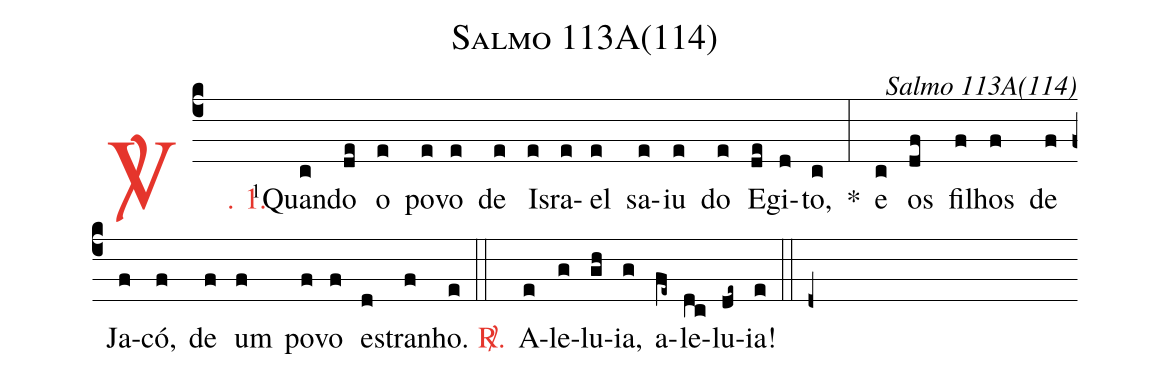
name: Salmo 113A(114);
commentary: Salmo 113A(114);
%%
(c4)

<c><sp>V/</sp>. 1.</c>() <v>\VSup{1}</v>Quan(c)do(de) o(e) po(e)vo(e) de(e) Is(e)ra(e)el(e) sa(e)iu(e) do(e) E(de)gi(d)to,(c) *(:) e(c) os(df) fi(f)lhos(f) de(f) Ja(f)có,(f) de(f) um(f) po(f)vo(f) es(d)tra(f)nho.(e)

(::)

<nlba><c><sp>R/</sp>.</c>() A</nlba>(e)le(g)lu(gh)ia,(g) a(fe~)le(dc)lu(de~)ia!(e)

(::)

(d+)
